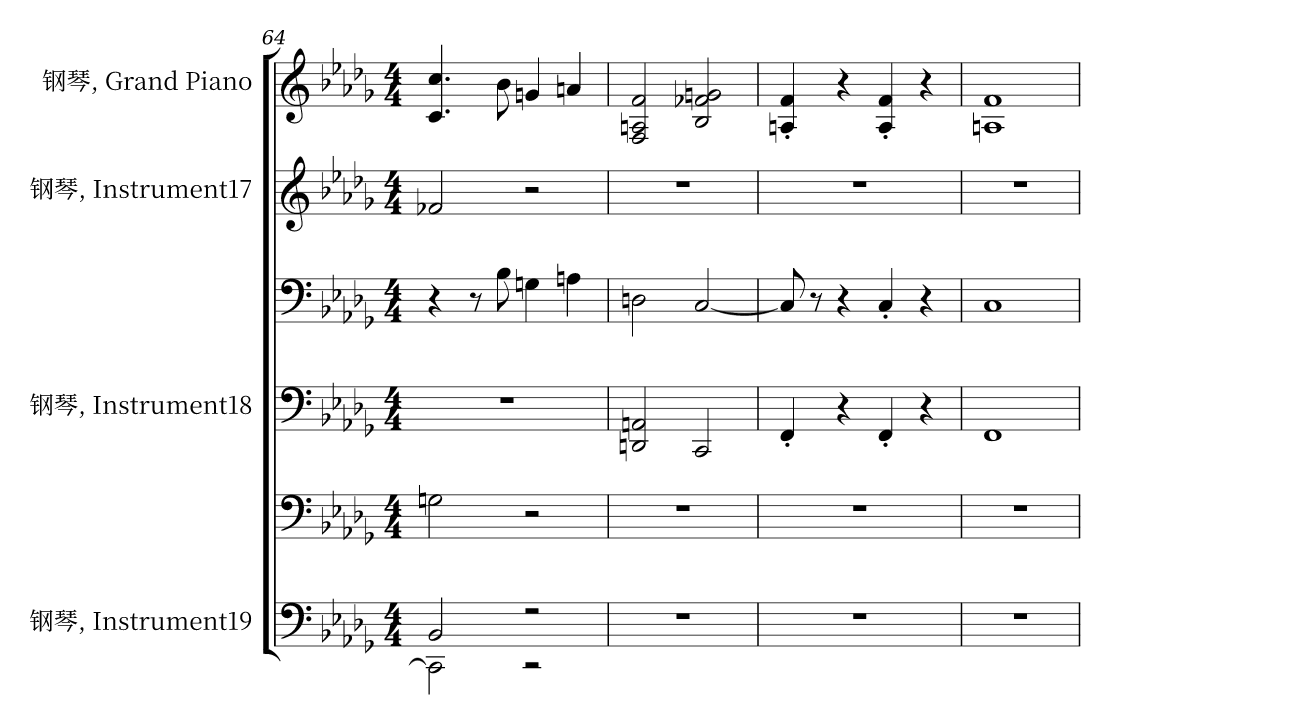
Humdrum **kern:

**kern	**kern	**kern	**kern	**kern	**kern
*part4	*part4	*part3	*part3	*part2	*part1
*staff6	*staff5	*staff4	*staff3	*staff2	*staff1
*I"钢琴, Instrument19	*	*I"钢琴, Instrument18	*	*I"钢琴, Instrument17	*I"钢琴, Grand Piano
*	*	*	*	*	*I'Pno.
*clefF4	*clefF4	*clefF4	*clefF4	*clefG2	*clefG2
*k[b-e-a-d-g-]	*k[b-e-a-d-g-]	*k[b-e-a-d-g-]	*k[b-e-a-d-g-]	*k[b-e-a-d-g-]	*k[b-e-a-d-g-]
*M4/4	*M4/4	*M4/4	*M4/4	*M4/4	*M4/4
=64	=64	=64	=64	=64	=64
*^	*	*	*	*	*
2BB-/	2CC\]	2Gn\	1r	4r	2f-X/	4.c/ 4.cc/
.	.	.	.	8r	.	.
.	.	.	.	8B-\	.	8b-\
2r	2r	2r	.	4Gn\	2r	4gn/
.	.	.	.	4An\	.	4an/
*v	*v	*	*	*	*	*
=65	=65	=65	=65	=65	=65
1r	1r	2DDn/ 2AAn/	2Dn\	1r	2F/ 2An/ 2f/
.	.	2CC/	[2C/	.	2B-/ 2f-X/ 2gn/
=66	=66	=66	=66	=66	=66
1r	1r	4FF'/	8C/]	1r	4An/' 4f/'
.	.	.	8r	.	.
*	*	*	*	*	*MM102
.	.	4r	4r	.	4r
*	*	*	*	*	*MM95
.	.	4FF'/	4C'/	.	4A/' 4f/'
*	*	*	*	*	*MM89
.	.	4r	4r	.	4r
=67	=67	=67	=67	=67	=67
1r	1r	1FF	1C	1r	1An 1f
=	=	=	=	=	=
*-	*-	*-	*-	*-	*-
